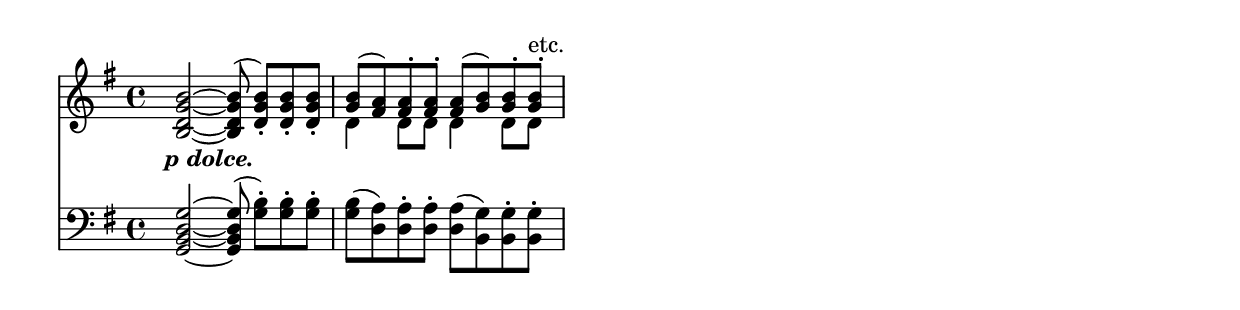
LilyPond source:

\version "2.6.3"
\include "english.ly"

\score {
\relative c' <<
  \new Staff {\key g \major \time 4/4
          \partial 2 * 1 s2_\markup{ \italic \bold {p dolce.} } | \bar ""
          <b d g b>2~
          <b d g b>8^(\noBeam <b' d,-. g>) <d,-. g b> <d-. g b> \bar "|" |
          <<   \once \override Voice.Beam #'positions = #'(3 . 3)
             {<g b>8( <fs a>) <fs a>^. <fs a>^. <fs a>( <g b>) <g b>^. <g b>^.^"etc."} \\
            {d4 d8 d d4 d8 d}
        >> \bar "|" |
        }
        \new Staff { \key g \major \clef bass  \partial 2 * 1 s2 
             <g,, b g' d>2~ <g b g' d>8^(\noBeam <g' b-. >8) <g b>^. <g b> ^. |
             <g b>( <d a'>) <d a'>^. <d a'>^. <d a'>( <b g'>) <b g'>^. <b g'>^.}
>>

  \midi { \tempo 4 = 130 }
  \layout {  
    indent = 0.0\cm
    \context {
      \Score
       \remove Bar_number_engraver
    }     
  }
}